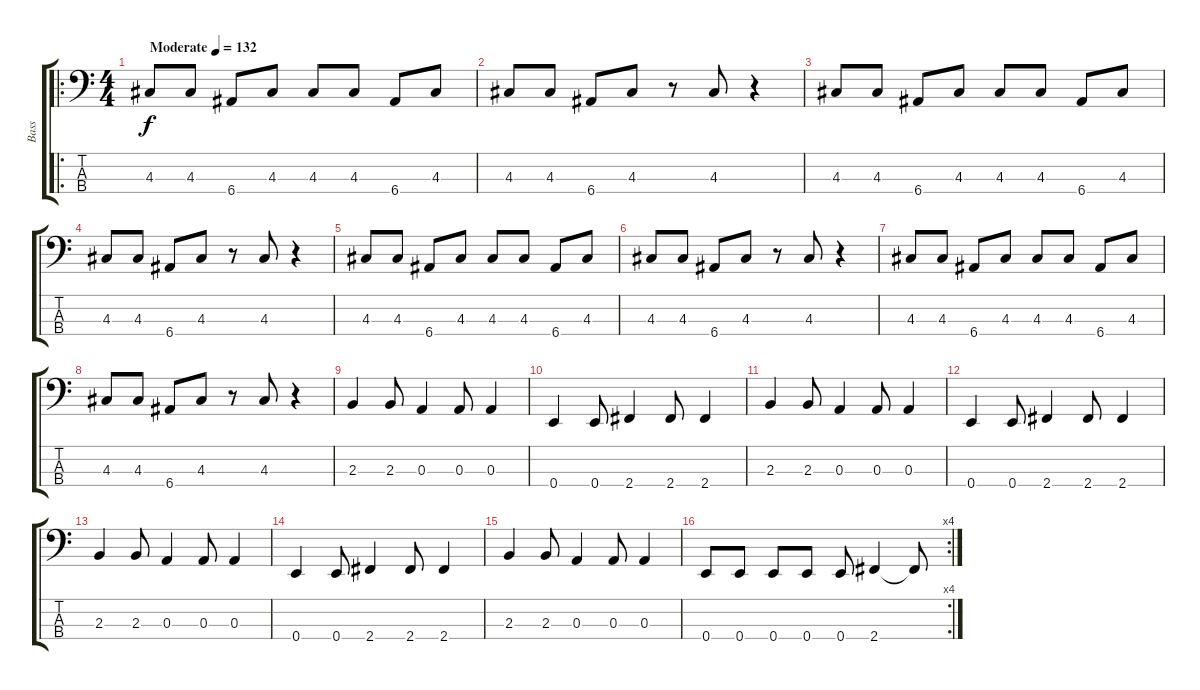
\track ("Bass" "Bass") {instrument electricbassfinger}
\staff {score tabs}
\tuning (G2 D2 A1 E1) {hide}
\ro
\ts (4 4)
\tempo (132 "Moderate")
\clef f4
\ks c
4.3.8{dy f instrument electricbassfinger} 4.3.8 6.4.8 4.3.8 4.3.8 4.3.8 6.4.8 4.3.8 |
4.3.8 4.3.8 6.4.8 4.3.8 r.8 4.3.8 r.4 |
4.3.8 4.3.8 6.4.8 4.3.8 4.3.8 4.3.8 6.4.8 4.3.8 |
4.3.8 4.3.8 6.4.8 4.3.8 r.8 4.3.8 r.4 |
4.3.8 4.3.8 6.4.8 4.3.8 4.3.8 4.3.8 6.4.8 4.3.8 |
4.3.8 4.3.8 6.4.8 4.3.8 r.8 4.3.8 r.4 |
4.3.8 4.3.8 6.4.8 4.3.8 4.3.8 4.3.8 6.4.8 4.3.8 |
4.3.8 4.3.8 6.4.8 4.3.8 r.8 4.3.8 r.4 |
2.3.4 2.3.8 0.3.4 0.3.8 0.3.4 |
0.4.4 0.4.8 2.4.4 2.4.8 2.4.4 |
2.3.4 2.3.8 0.3.4 0.3.8 0.3.4 |
0.4.4 0.4.8 2.4.4 2.4.8 2.4.4 |
2.3.4 2.3.8 0.3.4 0.3.8 0.3.4 |
0.4.4 0.4.8 2.4.4 2.4.8 2.4.4 |
2.3.4 2.3.8 0.3.4 0.3.8 0.3.4 |
\rc 4
0.4.8 0.4.8 0.4.8 0.4.8 0.4.8 2.4.4 2.4{t}.8
